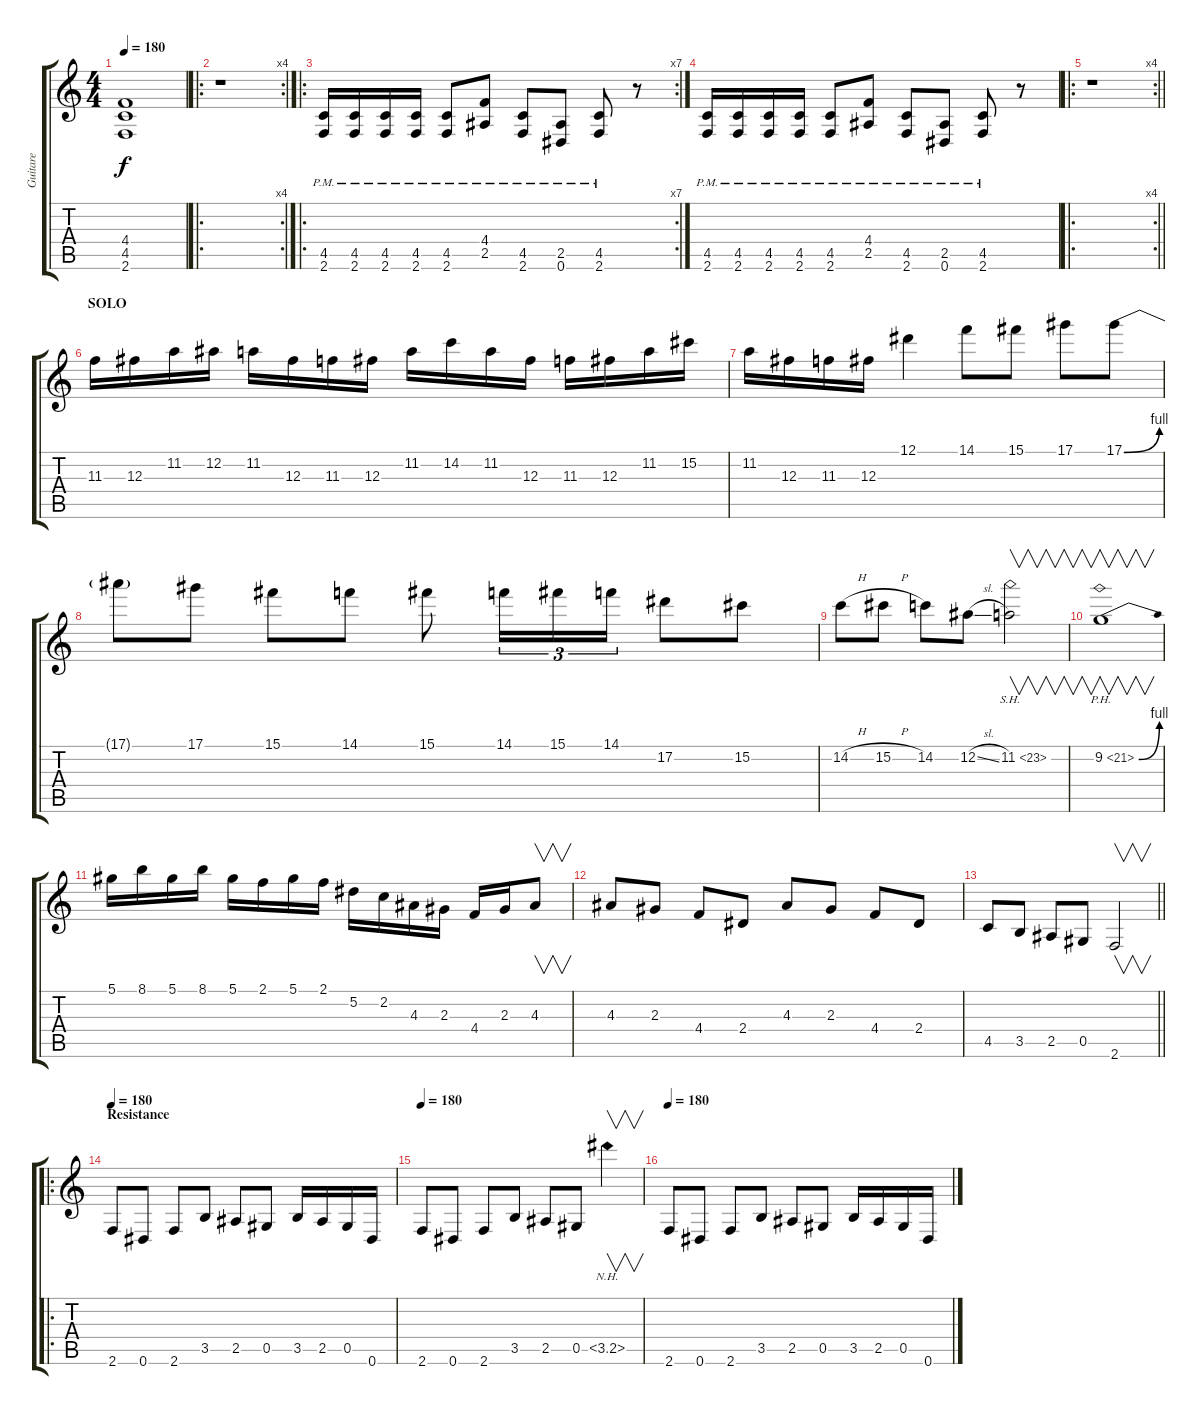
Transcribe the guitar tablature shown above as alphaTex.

\track ("Guitare" "Guitare") {instrument distortionguitar}
\staff {score tabs}
\tuning (Eb4 Bb3 Gb3 Db3 Ab2 Eb2) {hide}
\ts (4 4)
\tempo 180
\clef g2
\ks c
(4.4{t} 4.5{t} 2.6{t}).1{dy f} |
\ro
\rc 4
r.1 |
\ro
\rc 7
(4.5 2.6{pm}).16 (4.5 2.6{pm}).16 (4.5 2.6{pm}).16 (4.5 2.6{pm}).16 (4.5 2.6{pm}).8 (4.4 2.5{pm}).8 (4.5 2.6{pm}).8 (2.5 0.6{pm}).8 (4.5 2.6{pm}).8 r.8 |
(4.5 2.6{pm}).16 (4.5 2.6{pm}).16 (4.5 2.6{pm}).16 (4.5 2.6{pm}).16 (4.5 2.6{pm}).8 (4.4 2.5{pm}).8 (4.5 2.6{pm}).8 (2.5 0.6{pm}).8 (4.5 2.6{pm}).8 r.8 |
\ro
\rc 4
\barLineRight lightlight
r.1 |
\section ("" "SOLO")
11.3.16 12.3.16 11.2.16 12.2.16 11.2.16 12.3.16 11.3.16 12.3.16 11.2.16 14.2.16 11.2.16 12.3.16 11.3.16 12.3.16 11.2.16 15.2.16 |
11.2.16 12.3.16 11.3.16 12.3.16 12.1.4 14.1.8 15.1.8 17.1.8 17.1{be (bend 0 0 60 4)}.8 |
17.1{t}.8 17.1.8 15.1.8 14.1.8 15.1.8 14.1.16{tu (3 2)} 15.1.16{tu (3 2)} 14.1.16{tu (3 2)} 17.2.8 15.2.8 |
14.2{h}.8 15.2{h}.8 14.2.8 12.2{sl}.8 11.2{sh 12}.2{v} |
9.2{be (bend 0 0 60 4) ph 12}.1{v} |
5.1.16 8.1.16 5.1.16 8.1.16 5.1.16 2.1.16 5.1.16 2.1.16 5.2.16 2.2.16 4.3.16 2.3.16 4.4.16 2.3.16 4.3.8{v} |
4.3.8 2.3.8 4.4.8 2.4.8 4.3.8 2.3.8 4.4.8 2.4.8 |
\barLineRight lightlight
4.5.8 3.5.8 2.5.8 0.5.8 2.6.2{v} |
\ro
\section ("" "Resistance")
\tempo 180
2.6.8 0.6.8 2.6.8 3.5.8 2.5.8 0.5.8 3.5.16 2.5.16 0.5.16 0.6.16 |
\tempo 180
2.6.8 0.6.8 2.6.8 3.5.8 2.5.8 0.5.8 3.5{nh}.4{v} |
\tempo 180
2.6.8 0.6.8 2.6.8 3.5.8 2.5.8 0.5.8 3.5.16 2.5.16 0.5.16 0.6.16
